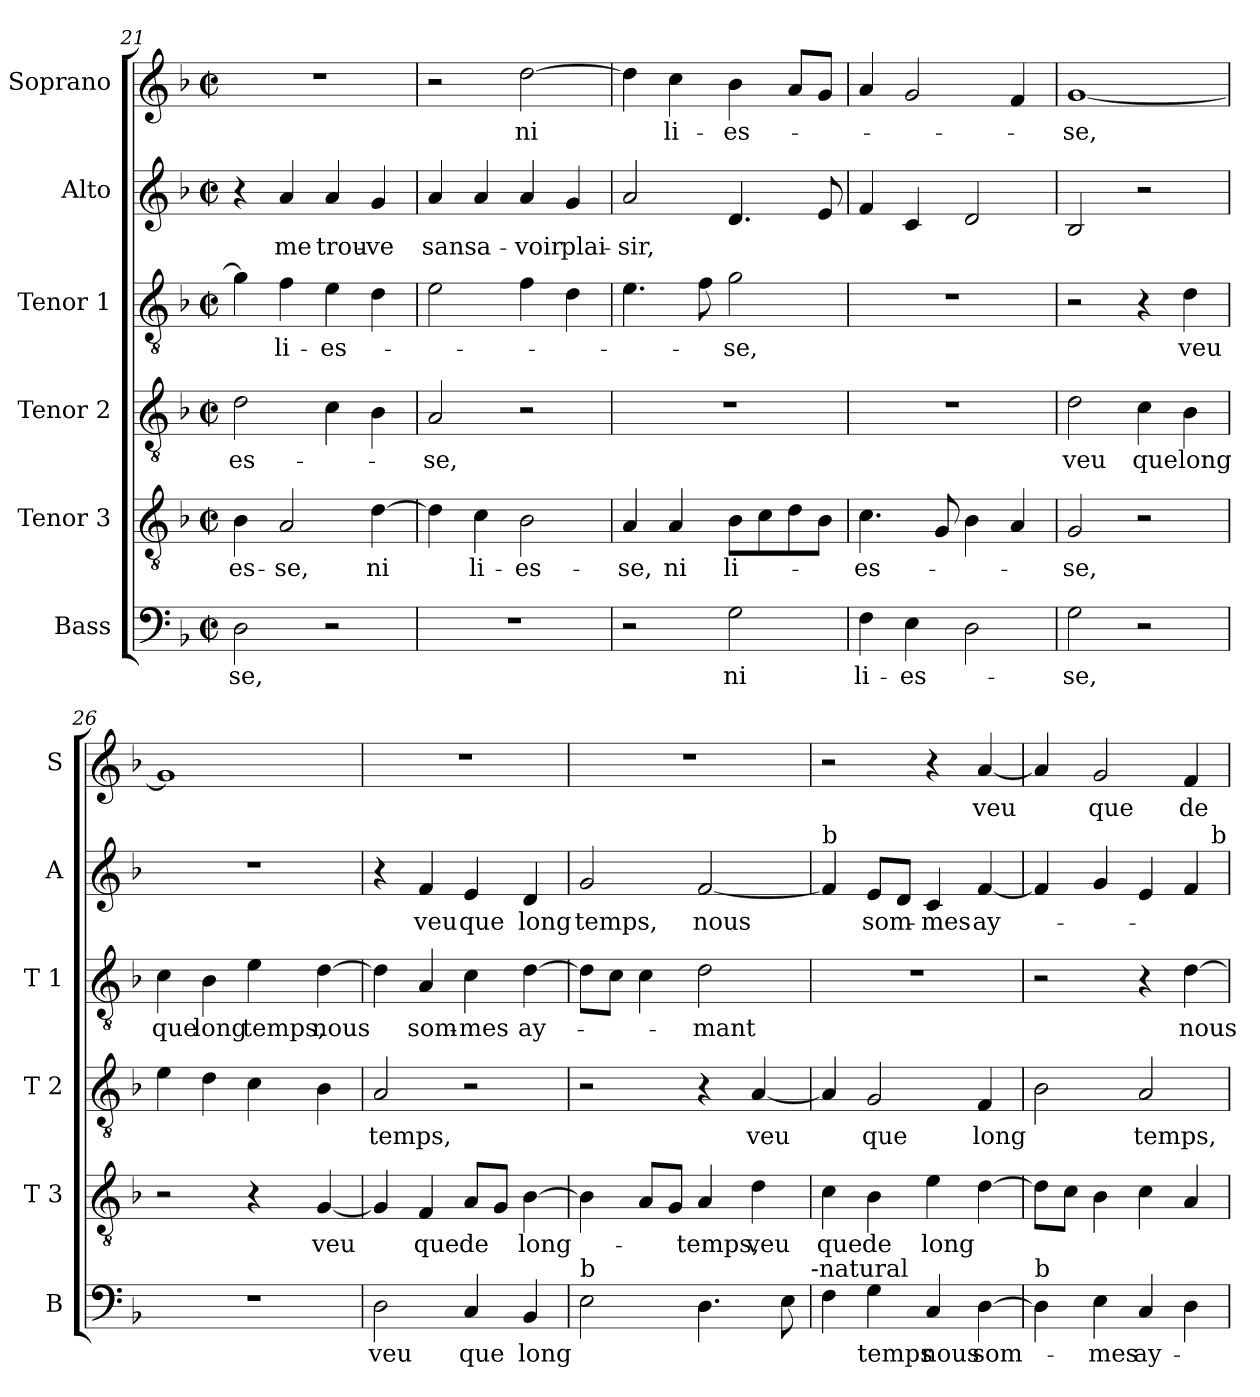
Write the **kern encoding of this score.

**kern	**text	**kern	**text	**kern	**text	**kern	**text	**kern	**text	**kern	**text
*part6	*part6	*part5	*part5	*part4	*part4	*part3	*part3	*part2	*part2	*part1	*part1
*staff6	*staff6	*staff5	*staff5	*staff4	*staff4	*staff3	*staff3	*staff2	*staff2	*staff1	*staff1
*I"Bass	*	*I"Tenor 3	*	*I"Tenor 2	*	*I"Tenor 1	*	*I"Alto	*	*I"Soprano	*
*I'B	*	*I'T 3	*	*I'T 2	*	*I'T 1	*	*I'A	*	*I'S	*
*clefF4	*	*clefGv2	*	*clefGv2	*	*clefGv2	*	*clefG2	*	*clefG2	*
*k[b-]	*	*k[b-]	*	*k[b-]	*	*k[b-]	*	*k[b-]	*	*k[b-]	*
*F:	*	*F:	*	*F:	*	*F:	*	*F:	*	*F:	*
*M2/2	*	*M2/2	*	*M2/2	*	*M2/2	*	*M2/2	*	*M2/2	*
*met(c|)	*	*met(c|)	*	*met(c|)	*	*met(c|)	*	*met(c|)	*	*met(c|)	*
=21	=21	=21	=21	=21	=21	=21	=21	=21	=21	=21	=21
2D\	-se,	4B-\	-es-	2d\	-es-	4g\]	.	4r	.	1r	.
.	.	2A/	-se,	.	.	4f\	li-	4a/	me	.	.
2r	.	.	.	4c\	.	4e\	-es-	4a/	trou-	.	.
.	.	[4d\	ni	4B-\	.	4d\	.	4g/	-ve	.	.
=22	=22	=22	=22	=22	=22	=22	=22	=22	=22	=22	=22
1r	.	4d\]	.	2A/	-se,	2e\	.	4a/	sans	2r	.
.	.	4c\	li-	.	.	.	.	4a/	a-	.	.
.	.	2B-\	-es-	2r	.	4f\	.	4a/	-voir	[2dd\	ni
.	.	.	.	.	.	4d\	.	4g/	plai-	.	.
=23	=23	=23	=23	=23	=23	=23	=23	=23	=23	=23	=23
2r	.	4A/	-se,	1r	.	4.e\	.	2a/	-sir,	4dd\]	.
.	.	4A/	ni	.	.	.	.	.	.	4cc\	li-
.	.	.	.	.	.	8f\	.	.	.	.	.
2G\	ni	8B-\L	li-	.	.	2g\	-se,	4.d/	.	4b-\	-es-
.	.	8c\	.	.	.	.	.	.	.	.	.
.	.	8d\	.	.	.	.	.	.	.	8a/L	.
.	.	8B-\J	.	.	.	.	.	8e/	.	8g/J	.
!!LO:PB:g=z
=24	=24	=24	=24	=24	=24	=24	=24	=24	=24	=24	=24
4F\	li-	4.c\	-es-	1r	.	1r	.	4f/	.	4a/	.
4E\	-es-	.	.	.	.	.	.	4c/	.	2g/	.
.	.	8G/	.	.	.	.	.	.	.	.	.
2D\	.	4B-\	.	.	.	.	.	2d/	.	.	.
.	.	4A/	.	.	.	.	.	.	.	4f/	.
=25	=25	=25	=25	=25	=25	=25	=25	=25	=25	=25	=25
2G\	-se,	2G/	-se,	2d\	veu	2r	.	2B-/	.	[1g	-se,
2r	.	2r	.	4c\	que	4r	.	2r	.	.	.
.	.	.	.	4B-\	long	4d\	veu	.	.	.	.
=26	=26	=26	=26	=26	=26	=26	=26	=26	=26	=26	=26
1r	.	2r	.	4e\	.	4c\	que	1r	.	1g]	.
.	.	.	.	4d\	.	4B-\	long	.	.	.	.
.	.	4r	.	4c\	.	4e\	temps,	.	.	.	.
.	.	[4G/	veu	4B-\	.	[4d\	nous	.	.	.	.
=27	=27	=27	=27	=27	=27	=27	=27	=27	=27	=27	=27
2D\	veu	4G/]	.	2A/	temps,	4d\]	.	4r	.	1r	.
.	.	4F/	que	.	.	4A/	som-	4f/	veu	.	.
4C/	que	8A/L	de	2r	.	4c\	-mes	4e/	que	.	.
.	.	8G/J	.	.	.	.	.	.	.	.	.
4BB-/	long	[4B-\	long-	.	.	[4d\	ay-	4d/	long	.	.
=28	=28	=28	=28	=28	=28	=28	=28	=28	=28	=28	=28
!LO:TX:a:t=b	!	!	!	!	!	!	!	!	!	!	!
2E\	.	4B-\]	.	2r	.	8d\L]	.	2g/	temps,	1r	.
.	.	.	.	.	.	8c\J	.	.	.	.	.
.	.	8A/L	.	.	.	4c\	.	.	.	.	.
.	.	8G/J	.	.	.	.	.	.	.	.	.
4.D\	.	4A/	-temps,	4r	.	2d\	-mant	[2f/	nous	.	.
.	.	4d\	veu	[4A/	veu	.	.	.	.	.	.
8E\	.	.	.	.	.	.	.	.	.	.	.
!LO:TX:a:t=-natural	!	!	!	!	!	!	!	!	!	!	!
=29	=29	=29	=29	=29	=29	=29	=29	=29	=29	=29	=29
!	!	!	!	!	!	!	!	!LO:TX:a:t=b	!	!	!
4F\	.	4c\	que	4A/]	.	1r	.	4f/]	.	2r	.
4G\	temps	4B-\	de	2G/	que	.	.	8e/L	som-	.	.
.	.	.	.	.	.	.	.	8d/J	.	.	.
4C/	nous	4e\	long	.	.	.	.	4c/	-mes	4r	.
[4D\	som-	[4d\	.	4F/	long	.	.	[4f/	ay-	[4a/	veu
!!LO:LB:g=z
=30	=30	=30	=30	=30	=30	=30	=30	=30	=30	=30	=30
!LO:TX:a:t=b	!	!	!	!	!	!	!	!	!	!	!
4D\]	.	8d\L]	.	2B-\	.	2r	.	4f/]	.	4a/]	.
.	.	8c\J	.	.	.	.	.	.	.	.	.
4E\	-mes	4B-\	.	.	.	.	.	4g/	.	2g/	que
4C/	ay-	4c\	.	2A/	temps,	4r	.	4e/	.	.	.
4D\	.	4A/	.	.	.	[4d\	nous	4f/	.	4f/	de
!	!	!	!	!	!	!	!	!LO:TX:a:t=b	!	!	!
=	=	=	=	=	=	=	=	=	=	=	=
*-	*-	*-	*-	*-	*-	*-	*-	*-	*-	*-	*-
